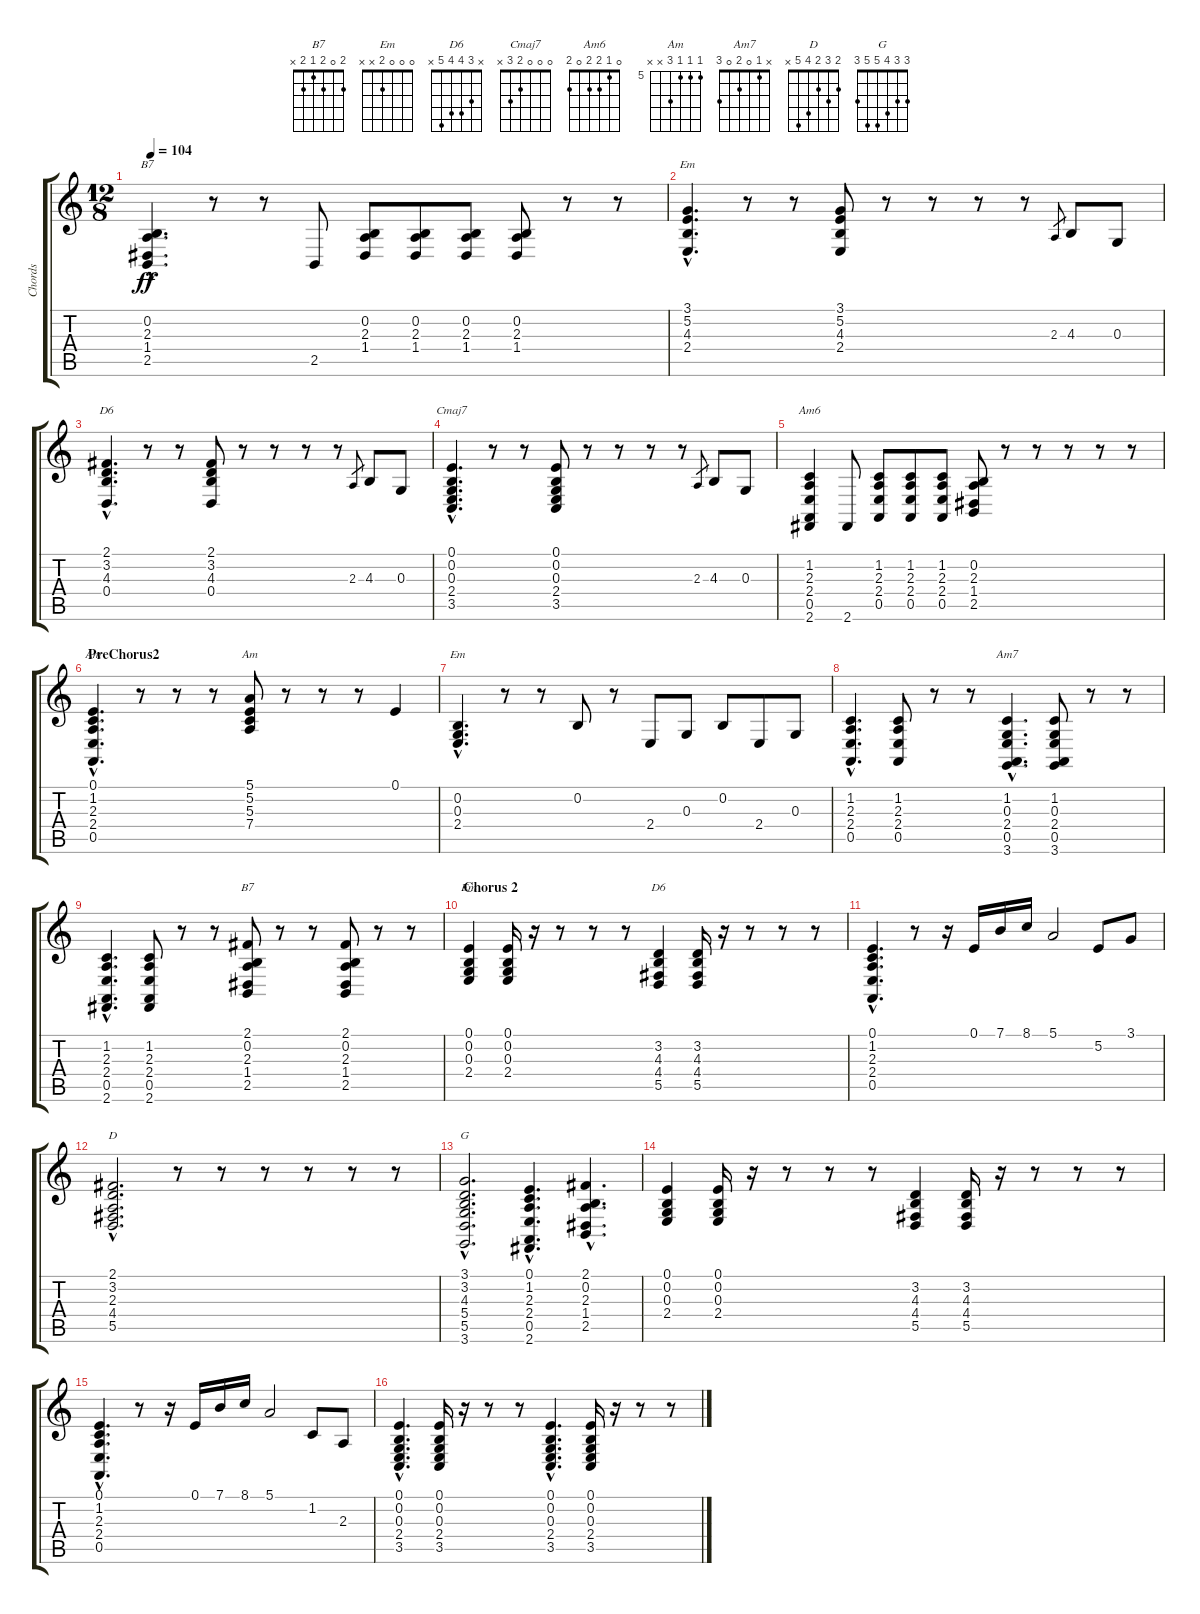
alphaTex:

\track ("Chords" "Chords") {instrument acousticgrandpiano}
\staff {score tabs}
\tuning (E4 B3 G3 D3 A2 E2) {hide}
\chord ("B7" x 0 2 1 2 x)
\chord ("Em" 3 5 4 2 x x)
\chord ("D6" 2 3 4 0 x x)
\chord ("Cmaj7" 0 0 0 2 3 x)
\chord ("Am6" 0 1 2 2 0 2)
\chord ("Am" 0 1 2 2 0 x)
\chord ("Am" 5 5 5 7 x x) {firstfret 5}
\chord ("Em" x 0 0 2 x x)
\chord ("Am7" x 1 0 2 0 3)
\chord ("B7" 2 0 2 1 2 x)
\chord ("Em" 0 0 0 2 x x)
\chord ("D6" x 3 4 4 5 x)
\chord ("D" 2 3 2 4 5 x)
\chord ("G" 3 3 4 5 5 3)
\ts (12 8)
\tempo 104
\clef g2
\ks c
(0.2{hac} 2.3{hac} 1.4{hac} 2.5{hac}).4{d ch "B7" dy ff} r.8 r.8 2.5.8 (0.2 2.3 1.4).8 (0.2 2.3 1.4).8 (0.2 2.3 1.4).8 (0.2 2.3 1.4).8 r.8 r.8 |
(3.1{hac} 5.2{hac} 4.3{hac} 2.4{hac}).4{d ch "Em"} r.8 r.8 (3.1 5.2 4.3 2.4).8 r.8 r.8 r.8 r.8 2.3.8{gr} 4.3.8 0.3.8 |
(2.1{hac} 3.2{hac} 4.3{hac} 0.4{hac}).4{d ch "D6"} r.8 r.8 (2.1 3.2 4.3 0.4).8 r.8 r.8 r.8 r.8 2.3.8{gr} 4.3.8 0.3.8 |
(0.1{hac} 0.2{hac} 0.3{hac} 2.4{hac} 3.5{hac}).4{d ch "Cmaj7"} r.8 r.8 (0.1 0.2 0.3 2.4 3.5).8 r.8 r.8 r.8 r.8 2.3.8{gr} 4.3.8 0.3.8 |
(1.2 2.3 2.4 0.5 2.6).4{ch "Am6"} 2.6.8 (1.2 2.3 2.4 0.5).8 (1.2 2.3 2.4 0.5).8 (1.2 2.3 2.4 0.5).8 (0.2 2.3 1.4 2.5).8 r.8 r.8 r.8 r.8 r.8 |
\section ("" "PreChorus2")
(0.1{hac} 1.2{hac} 2.3{hac} 2.4{hac} 0.5{hac}).4{d ch "Am"} r.8 r.8 r.8 (5.1 5.2 5.3 7.4).8{ch "Am"} r.8 r.8 r.8 0.1.4 |
(0.2{hac} 0.3{hac} 2.4{hac}).4{d ch "Em"} r.8 r.8 0.2.8 r.8 2.4.8 0.3.8 0.2.8 2.4.8 0.3.8 |
(1.2{hac} 2.3{hac} 2.4{hac} 0.5{hac}).4{d} (1.2 2.3 2.4 0.5).8 r.8 r.8 (1.2{hac} 0.3{hac} 2.4{hac} 0.5{hac} 3.6{hac}).4{d ch "Am7"} (1.2 0.3 2.4 0.5 3.6).8 r.8 r.8 |
(1.2{hac} 2.3{hac} 2.4{hac} 0.5{hac} 2.6{hac}).4{d} (1.2 2.3 2.4 0.5 2.6).8 r.8 r.8 (2.1 0.2 2.3 1.4 2.5).8{ch "B7"} r.8 r.8 (2.1 0.2 2.3 1.4 2.5).8 r.8 r.8 |
\section ("" "Chorus 2")
(0.1 0.2 0.3 2.4).4{ch "Em"} (0.1 0.2 0.3 2.4).16 r.16 r.8 r.8 r.8 (3.2 4.3 4.4 5.5).4{ch "D6"} (3.2 4.3 4.4 5.5).16 r.16 r.8 r.8 r.8 |
(0.1{hac} 1.2{hac} 2.3{hac} 2.4{hac} 0.5{hac}).4{d} r.8 r.16 0.1.16 7.1.16 8.1.16 5.1.2 5.2.8 3.1.8 |
(2.1{hac} 3.2{hac} 2.3{hac} 4.4{hac} 5.5{hac}).2{d ch "D"} r.8 r.8 r.8 r.8 r.8 r.8 |
(3.1{hac} 3.2{hac} 4.3{hac} 5.4{hac} 5.5{hac} 3.6{hac}).2{d ch "G"} (0.1{hac} 1.2{hac} 2.3{hac} 2.4{hac} 0.5{hac} 2.6{hac}).4{d} (2.1{hac} 0.2{hac} 2.3{hac} 1.4{hac} 2.5{hac}).4{d} |
(0.1 0.2 0.3 2.4).4 (0.1 0.2 0.3 2.4).16 r.16 r.8 r.8 r.8 (3.2 4.3 4.4 5.5).4 (3.2 4.3 4.4 5.5).16 r.16 r.8 r.8 r.8 |
(0.1{hac} 1.2{hac} 2.3{hac} 2.4{hac} 0.5{hac}).4{d} r.8 r.16 0.1.16 7.1.16 8.1.16 5.1.2 1.2.8 2.3.8 |
(0.1{hac} 0.2{hac} 0.3{hac} 2.4{hac} 3.5{hac}).4{d} (0.1 0.2 0.3 2.4 3.5).16 r.16 r.8 r.8 (0.1{hac} 0.2{hac} 0.3{hac} 2.4{hac} 3.5{hac}).4{d} (0.1 0.2 0.3 2.4 3.5).16 r.16 r.8 r.8
